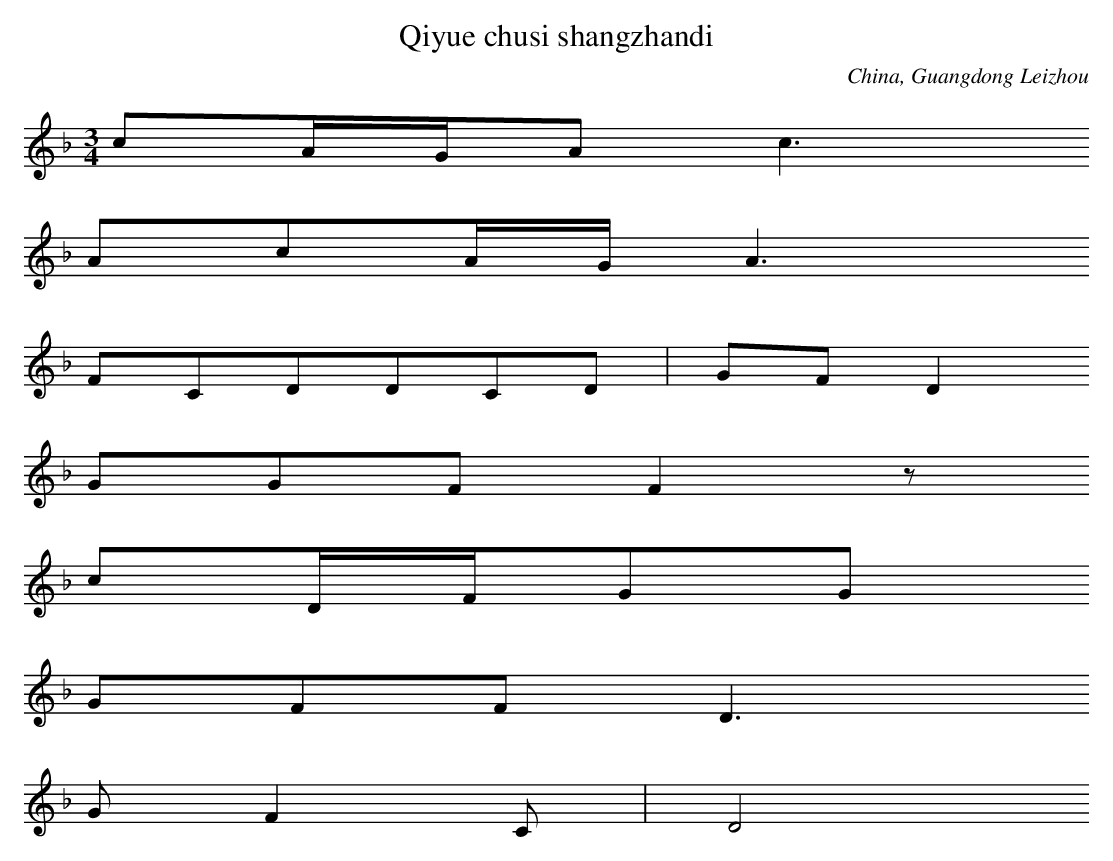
X:1
T: Qiyue chusi shangzhandi
O: China, Guangdong Leizhou
M: 3/4
L: 1/16
K: F
c2AGA2c6
A2c2AGA6
F2C2D2D2C2D2 | G2F2D4
G2G2F2F4z2
c2DFG2G2
G2F2F2D6
G2F4C2 | D8
